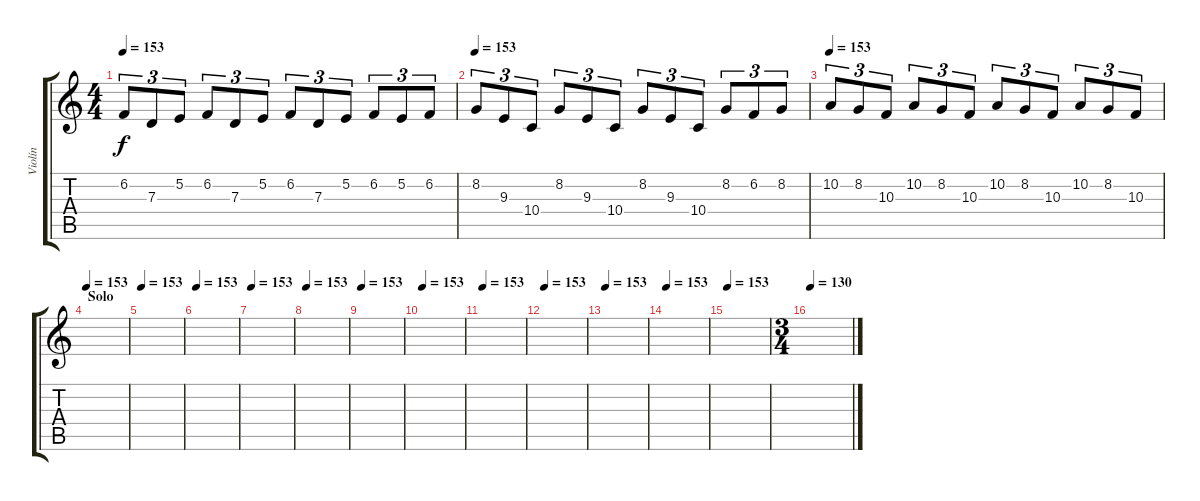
\track ("Violín" "Violín") {instrument violin}
\staff {score tabs}
\tuning (E4 B3 G3 D3 A2 E2) {hide}
\ts (4 4)
\tempo 153
\clef g2
\ks c
6.2.8{tu (3 2) dy f} 7.3.8{tu (3 2)} 5.2.8{tu (3 2)} 6.2.8{tu (3 2)} 7.3.8{tu (3 2)} 5.2.8{tu (3 2)} 6.2.8{tu (3 2)} 7.3.8{tu (3 2)} 5.2.8{tu (3 2)} 6.2.8{tu (3 2)} 5.2.8{tu (3 2)} 6.2.8{tu (3 2)} |
\tempo 153
8.2.8{tu (3 2)} 9.3.8{tu (3 2)} 10.4.8{tu (3 2)} 8.2.8{tu (3 2)} 9.3.8{tu (3 2)} 10.4.8{tu (3 2)} 8.2.8{tu (3 2)} 9.3.8{tu (3 2)} 10.4.8{tu (3 2)} 8.2.8{tu (3 2)} 6.2.8{tu (3 2)} 8.2.8{tu (3 2)} |
\tempo 153
10.2.8{tu (3 2)} 8.2.8{tu (3 2)} 10.3.8{tu (3 2)} 10.2.8{tu (3 2)} 8.2.8{tu (3 2)} 10.3.8{tu (3 2)} 10.2.8{tu (3 2)} 8.2.8{tu (3 2)} 10.3.8{tu (3 2)} 10.2.8{tu (3 2)} 8.2.8{tu (3 2)} 10.3.8{tu (3 2)} |
\section ("" "Solo")
\tempo 153
|
\tempo 153
|
\tempo 153
|
\tempo 153
|
\tempo 153
|
\tempo 153
|
\tempo 153
|
\tempo 153
|
\tempo 153
|
\tempo 153
|
\tempo 153
|
\tempo 153
|
\ts (3 4)
\tempo 130
